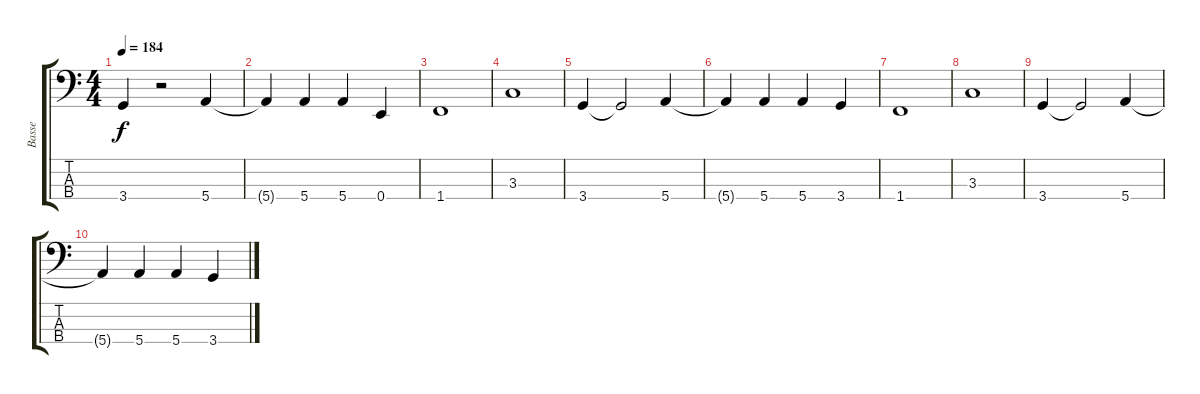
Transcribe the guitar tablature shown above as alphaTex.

\track ("Basse" "Basse") {instrument electricbassfinger}
\staff {score tabs}
\tuning (G2 D2 A1 E1) {hide}
\ts (4 4)
\tempo 184
\clef f4
\ks c
3.4.4{dy f} r.2 5.4.4 |
5.4{t}.4 5.4.4 5.4.4 0.4.4 |
1.4.1 |
3.3.1 |
3.4.4 3.4{t}.2 5.4.4 |
5.4{t}.4 5.4.4 5.4.4 3.4.4 |
1.4.1 |
3.3.1 |
3.4.4 3.4{t}.2 5.4.4 |
5.4{t}.4 5.4.4 5.4.4 3.4.4
